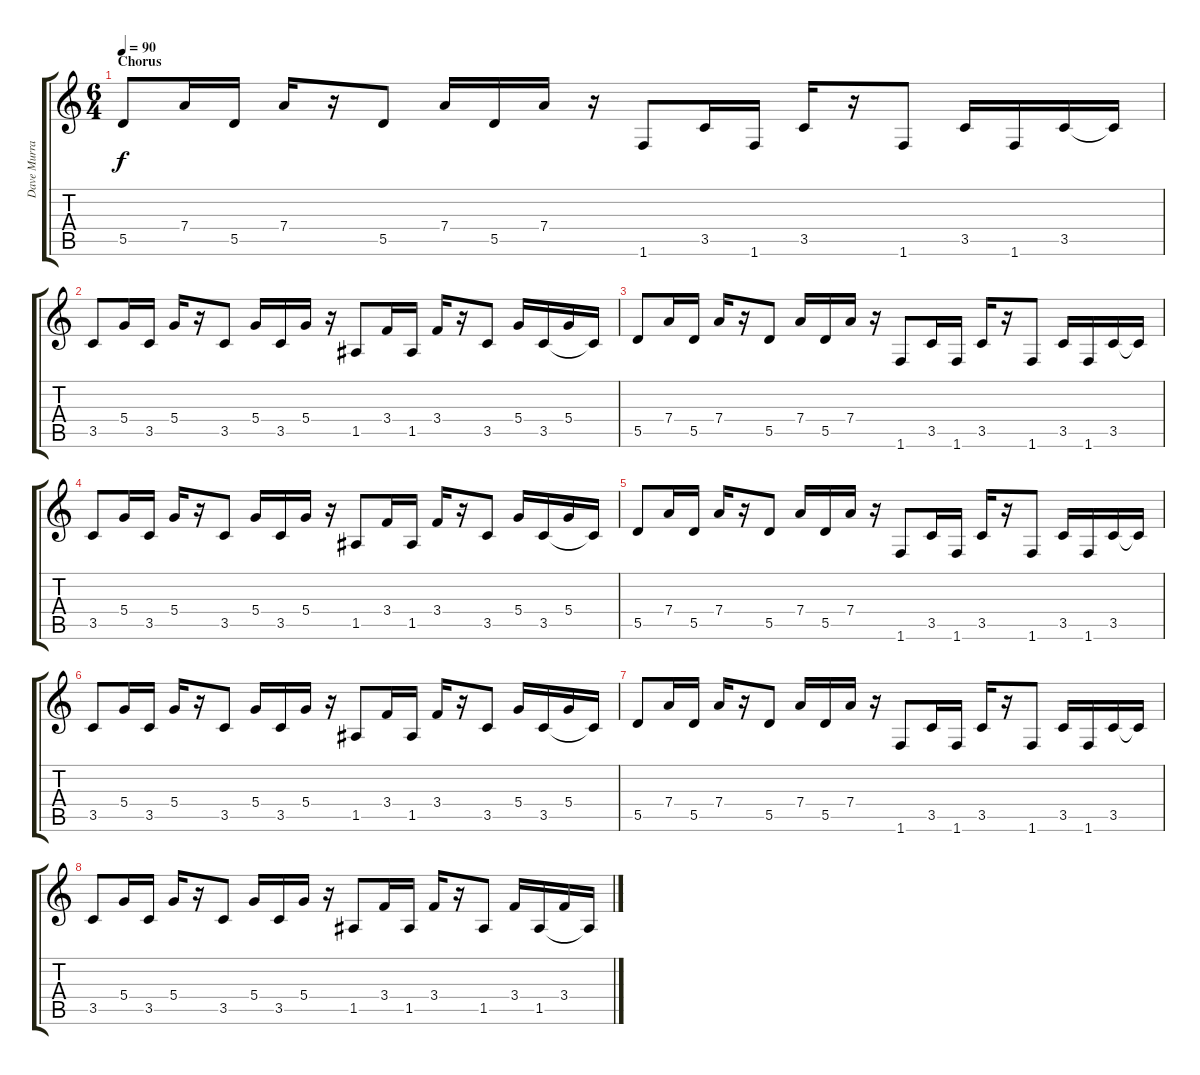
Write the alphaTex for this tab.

\track ("Dave Murray" "Dave Murra") {instrument acousticguitarsteel}
\staff {score tabs}
\tuning (E4 B3 G3 D3 A2 E2) {hide}
\ts (6 4)
\section ("" "Chorus")
\tempo 90
\clef g2
\ks c
5.5.8{dy f} 7.4.16 5.5.16 7.4.16 r.16 5.5.8 7.4.16 5.5.16 7.4.16 r.16 1.6.8 3.5.16 1.6.16 3.5.16 r.16 1.6.8 3.5.16 1.6.16 3.5.16 3.5{t}.16 |
3.5.8 5.4.16 3.5.16 5.4.16 r.16 3.5.8 5.4.16 3.5.16 5.4.16 r.16 1.5.8 3.4.16 1.5.16 3.4.16 r.16 3.5.8 5.4.16 3.5.16 5.4.16 3.5{t}.16 |
5.5.8 7.4.16 5.5.16 7.4.16 r.16 5.5.8 7.4.16 5.5.16 7.4.16 r.16 1.6.8 3.5.16 1.6.16 3.5.16 r.16 1.6.8 3.5.16 1.6.16 3.5.16 3.5{t}.16 |
3.5.8 5.4.16 3.5.16 5.4.16 r.16 3.5.8 5.4.16 3.5.16 5.4.16 r.16 1.5.8 3.4.16 1.5.16 3.4.16 r.16 3.5.8 5.4.16 3.5.16 5.4.16 3.5{t}.16 |
5.5.8 7.4.16 5.5.16 7.4.16 r.16 5.5.8 7.4.16 5.5.16 7.4.16 r.16 1.6.8 3.5.16 1.6.16 3.5.16 r.16 1.6.8 3.5.16 1.6.16 3.5.16 3.5{t}.16 |
3.5.8 5.4.16 3.5.16 5.4.16 r.16 3.5.8 5.4.16 3.5.16 5.4.16 r.16 1.5.8 3.4.16 1.5.16 3.4.16 r.16 3.5.8 5.4.16 3.5.16 5.4.16 3.5{t}.16 |
5.5.8 7.4.16 5.5.16 7.4.16 r.16 5.5.8 7.4.16 5.5.16 7.4.16 r.16 1.6.8 3.5.16 1.6.16 3.5.16 r.16 1.6.8 3.5.16 1.6.16 3.5.16 3.5{t}.16 |
3.5.8 5.4.16 3.5.16 5.4.16 r.16 3.5.8 5.4.16 3.5.16 5.4.16 r.16 1.5.8 3.4.16 1.5.16 3.4.16 r.16 1.5.8 3.4.16 1.5.16 3.4.16 1.5{t}.16
